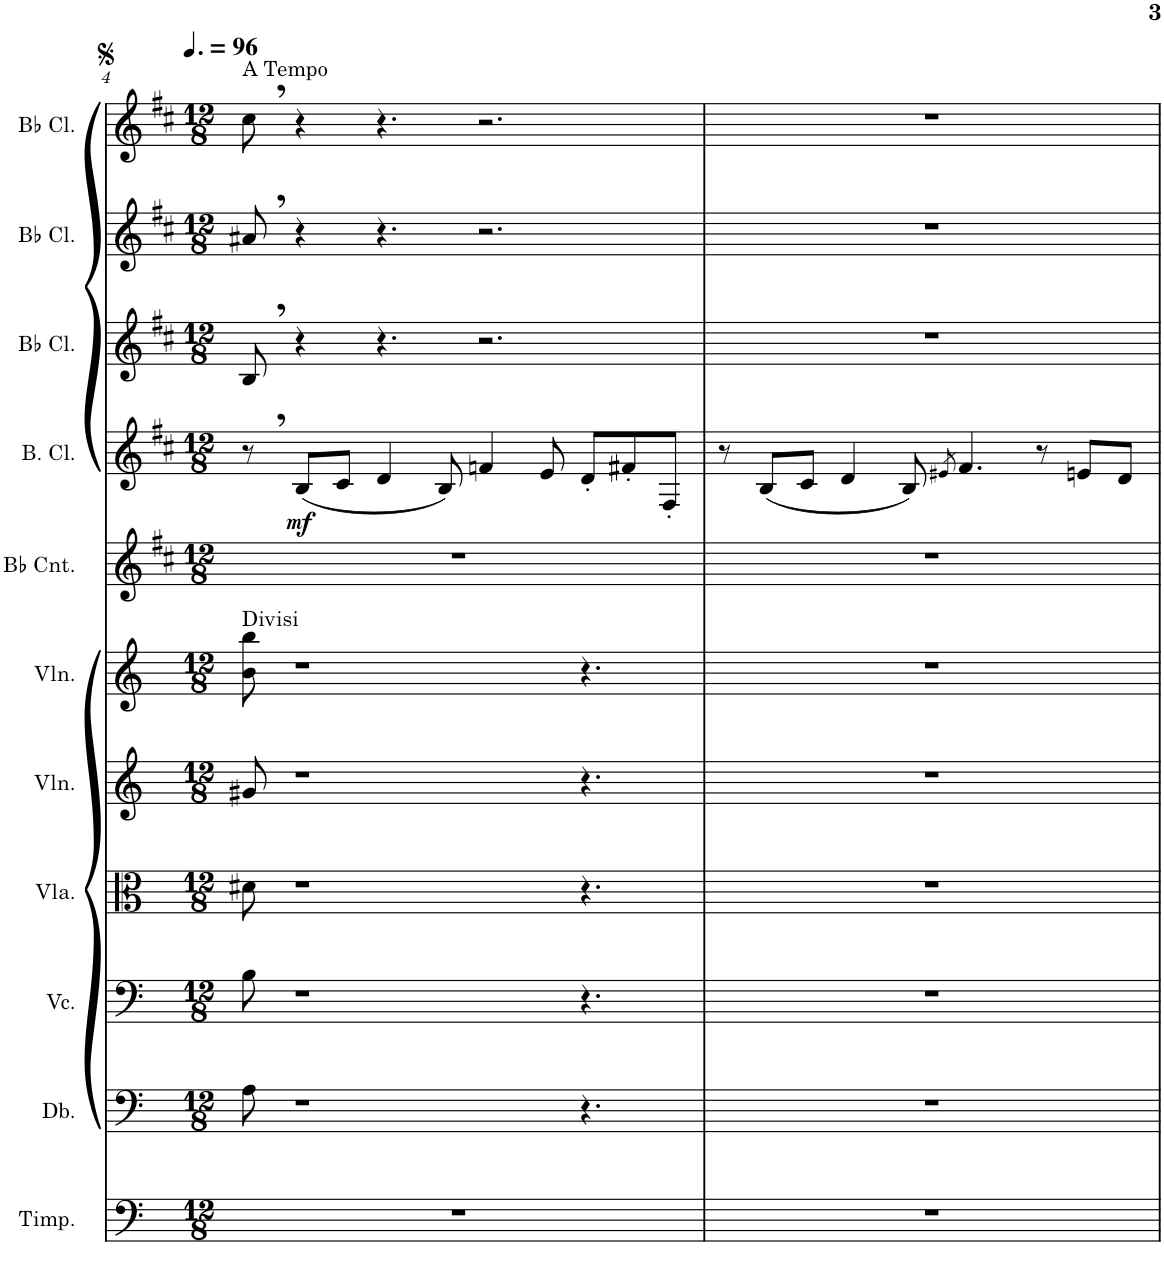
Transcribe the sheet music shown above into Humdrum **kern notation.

**kern	**kern	**kern	**kern	**kern	**kern	**kern	**kern	**dynam	**kern	**kern	**kern
*part11	*part10	*part9	*part8	*part7	*part6	*part5	*part4	*part4	*part3	*part2	*part1
*staff11	*staff10	*staff9	*staff8	*staff7	*staff6	*staff5	*staff4	*staff4	*staff3	*staff2	*staff1
*I"Timpani	*I"Double Bass	*I"Violoncello	*I"Viola	*I"Violin	*I"Violin	*I"Bb Cornet	*I"Bass Clarinet	*	*I"Bb Clarinet	*I"Bb Clarinet	*I"Bb Clarinet
*I'Timp.	*I'Db.	*I'Vc.	*I'Vla.	*I'Vln.	*I'Vln.	*I'Bb Cnt.	*I'B. Cl.	*	*I'Bb Cl.	*I'Bb Cl.	*I'Bb Cl.
!!LO:PB:g=z
*clefF4	*clefF4	*clefF4	*clefC3	*clefG2	*clefG2	*clefG2	*clefG2	*	*clefG2	*clefG2	*clefG2
*	*Trd7c12	*	*	*	*	*Trd1c2	*Trd8c14	*	*Trd1c2	*Trd1c2	*Trd1c2
*k[]	*k[]	*k[]	*k[]	*k[]	*k[]	*k[f#c#]	*k[f#c#]	*	*k[f#c#]	*k[f#c#]	*k[f#c#]
*M12/8	*M12/8	*M12/8	*M12/8	*M12/8	*M12/8	*M12/8	*M12/8	*	*M12/8	*M12/8	*M12/8
*MM144	*MM144	*MM144	*MM144	*MM144	*MM144	*MM144	*MM144	*	*MM144	*MM144	*MM144
=4	=4	=4	=4	=4	=4	=4	=4	=4	=4	=4	=4
!	!	!	!	!	!	!	!	!	!	!	!LO:TX:a:t=A Tempo
!	!	!	!	!	!LO:TX:a:t=Divisi	!	!	!	!	!	!
1.r	8A\	8B\	8d#X\	8g#X/	8b\ 8bb\	1.r	8r	.	8B,/	8a#X,/	8cc#,\
!	!	!	!	!	!	!	!	!LO:DY:b	!	!	!
.	1r	1r	1r	1r	1r	.	(8B/L	mf	4r	4r	4r
.	.	.	.	.	.	.	8c#/J	.	.	.	.
.	.	.	.	.	.	.	4d/	.	4.r	4.r	4.r
.	.	.	.	.	.	.	8B/)	.	.	.	.
.	.	.	.	.	.	.	4fn/	.	2.r	2.r	2.r
.	.	.	.	.	.	.	8e/	.	.	.	.
.	4.r	4.r	4.r	4.r	4.r	.	8d'/L	.	.	.	.
.	.	.	.	.	.	.	8f#X'/	.	.	.	.
.	.	.	.	.	.	.	8F#'/J	.	.	.	.
=5	=5	=5	=5	=5	=5	=5	=5	=5	=5	=5	=5
1.r	1.r	1.r	1.r	1.r	1.r	1.r	8r	.	1.r	1.r	1.r
.	.	.	.	.	.	.	(8B/L	.	.	.	.
.	.	.	.	.	.	.	8c#/J	.	.	.	.
.	.	.	.	.	.	.	4d/	.	.	.	.
.	.	.	.	.	.	.	8B/)	.	.	.	.
.	.	.	.	.	.	.	8qe#X/	.	.	.	.
.	.	.	.	.	.	.	4.f#/	.	.	.	.
.	.	.	.	.	.	.	8r	.	.	.	.
.	.	.	.	.	.	.	8en/L	.	.	.	.
.	.	.	.	.	.	.	8d/J	.	.	.	.
=	=	=	=	=	=	=	=	=	=	=	=
*-	*-	*-	*-	*-	*-	*-	*-	*-	*-	*-	*-
